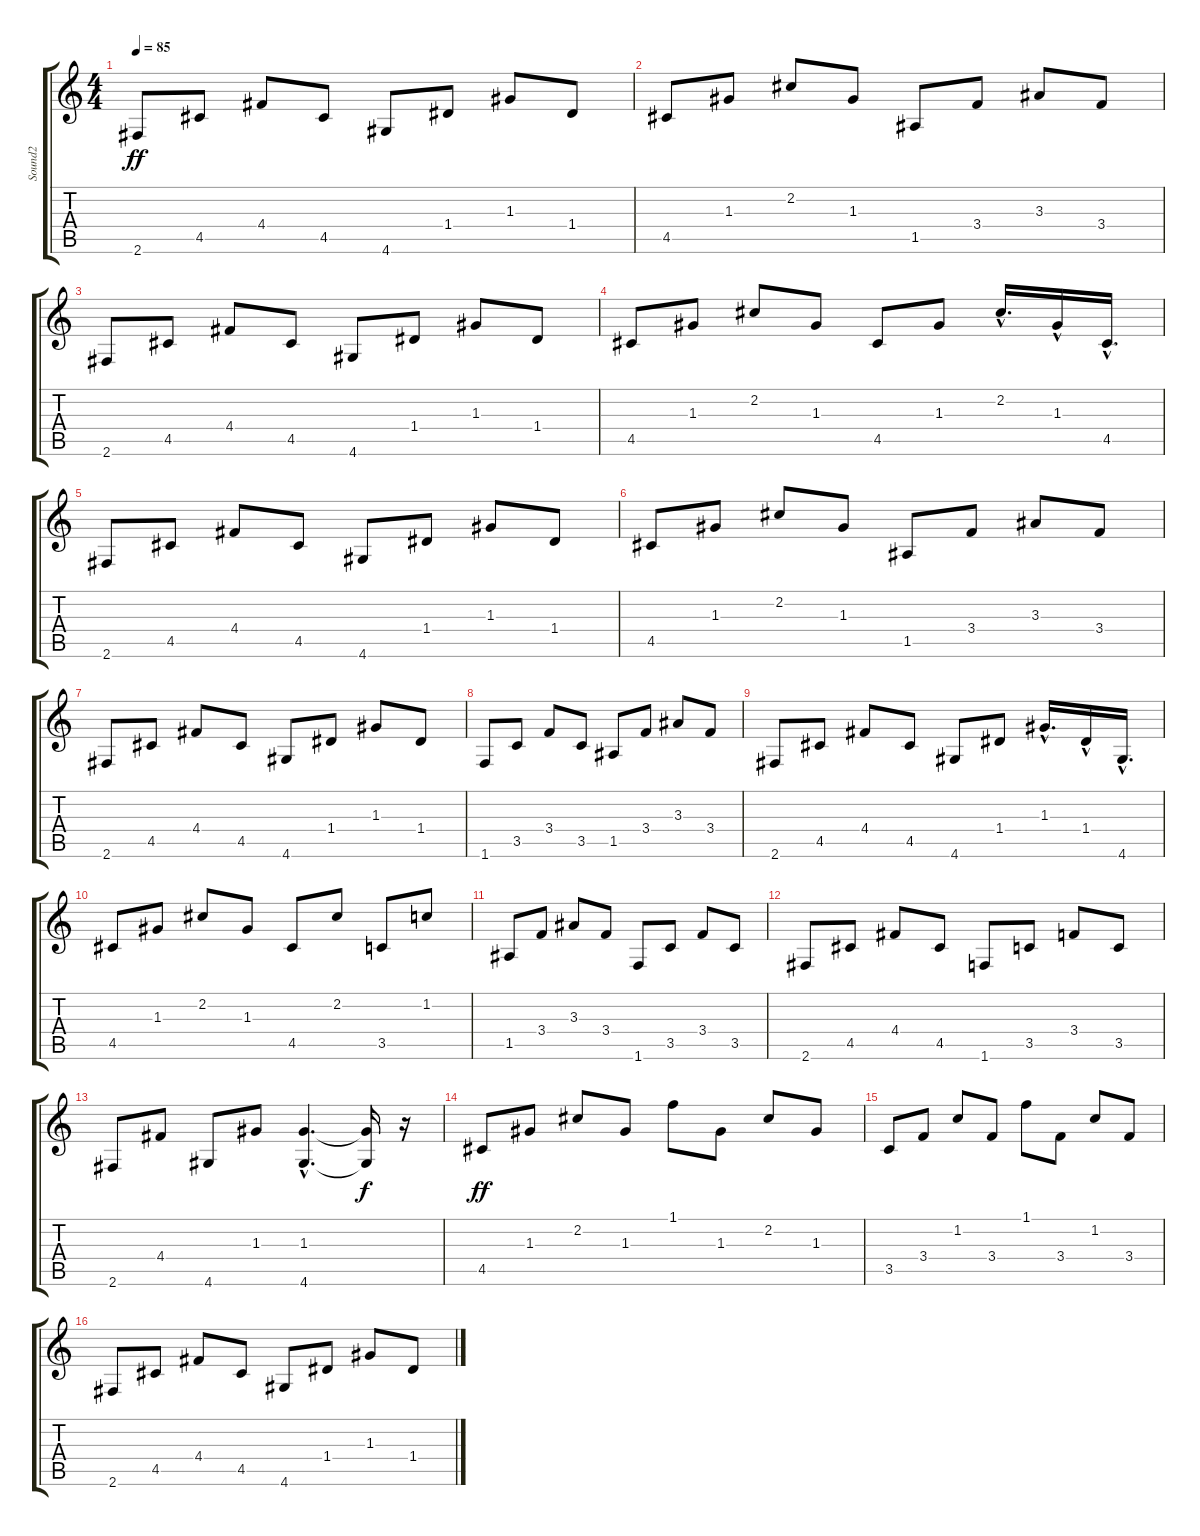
\track ("Sound2" "Sound2") {instrument acousticguitarnylon}
\staff {score tabs}
\tuning (E4 B3 G3 D3 A2 E2) {hide}
\ts (4 4)
\tempo 85
\clef g2
\ks c
2.6.8{dy ff} 4.5.8 4.4.8 4.5.8 4.6.8 1.4.8 1.3.8 1.4.8 |
4.5.8 1.3.8 2.2.8 1.3.8 1.5.8 3.4.8 3.3.8 3.4.8 |
2.6.8 4.5.8 4.4.8 4.5.8 4.6.8 1.4.8 1.3.8 1.4.8 |
4.5.8 1.3.8 2.2.8 1.3.8 4.5.8 1.3.8 2.2{hac}.16{d} 1.3{hac}.16 4.5{hac}.16{d} |
2.6.8 4.5.8 4.4.8 4.5.8 4.6.8 1.4.8 1.3.8 1.4.8 |
4.5.8 1.3.8 2.2.8 1.3.8 1.5.8 3.4.8 3.3.8 3.4.8 |
2.6.8 4.5.8 4.4.8 4.5.8 4.6.8 1.4.8 1.3.8 1.4.8 |
1.6.8 3.5.8 3.4.8 3.5.8 1.5.8 3.4.8 3.3.8 3.4.8 |
2.6.8 4.5.8 4.4.8 4.5.8 4.6.8 1.4.8 1.3{hac}.16{d} 1.4{hac}.16 4.6{hac}.16{d} |
4.5.8 1.3.8 2.2.8 1.3.8 4.5.8 2.2.8 3.5.8 1.2.8 |
1.5.8 3.4.8 3.3.8 3.4.8 1.6.8 3.5.8 3.4.8 3.5.8 |
2.6.8 4.5.8 4.4.8 4.5.8 1.6.8 3.5.8 3.4.8 3.5.8 |
2.6.8 4.4.8 4.6.8 1.3.8 (1.3{hac} 4.6{hac}).4{d} (1.3{t} 4.6{t}).16{dy f} r.16 |
4.5.8{dy ff} 1.3.8 2.2.8 1.3.8 1.1.8 1.3.8 2.2.8 1.3.8 |
3.5.8 3.4.8 1.2.8 3.4.8 1.1.8 3.4.8 1.2.8 3.4.8 |
2.6.8 4.5.8 4.4.8 4.5.8 4.6.8 1.4.8 1.3.8 1.4.8
